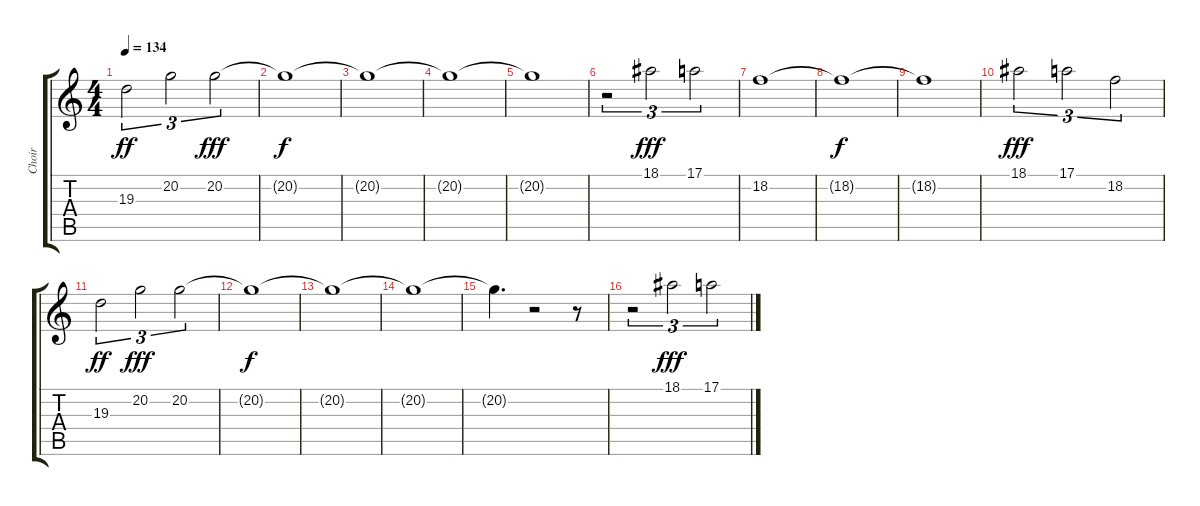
\track ("Choir" "Choir") {instrument voiceoohs}
\staff {score tabs}
\tuning (E4 B3 G3 D3 A2 E2) {hide}
\ts (4 4)
\tempo 134
\clef g2
\ks c
19.3.2{tu (3 2) dy ff} 20.2.2{tu (3 2)} 20.2.2{tu (3 2) dy fff} |
20.2{t}.1{dy f} |
20.2{t}.1 |
20.2{t}.1 |
20.2{t}.1 |
r.2{tu (3 2)} 18.1.2{tu (3 2) dy fff volume 16} 17.1.2{tu (3 2)} |
18.2.1 |
18.2{t}.1{dy f} |
18.2{t}.1 |
18.1.2{tu (3 2) dy fff volume 16} 17.1.2{tu (3 2)} 18.2.2{tu (3 2)} |
19.3.2{tu (3 2) dy ff} 20.2.2{tu (3 2) dy fff} 20.2.2{tu (3 2)} |
20.2{t}.1{dy f} |
20.2{t}.1 |
20.2{t}.1 |
20.2{t}.4{d} r.2 r.8 |
r.2{tu (3 2)} 18.1.2{tu (3 2) dy fff volume 16} 17.1.2{tu (3 2)}
